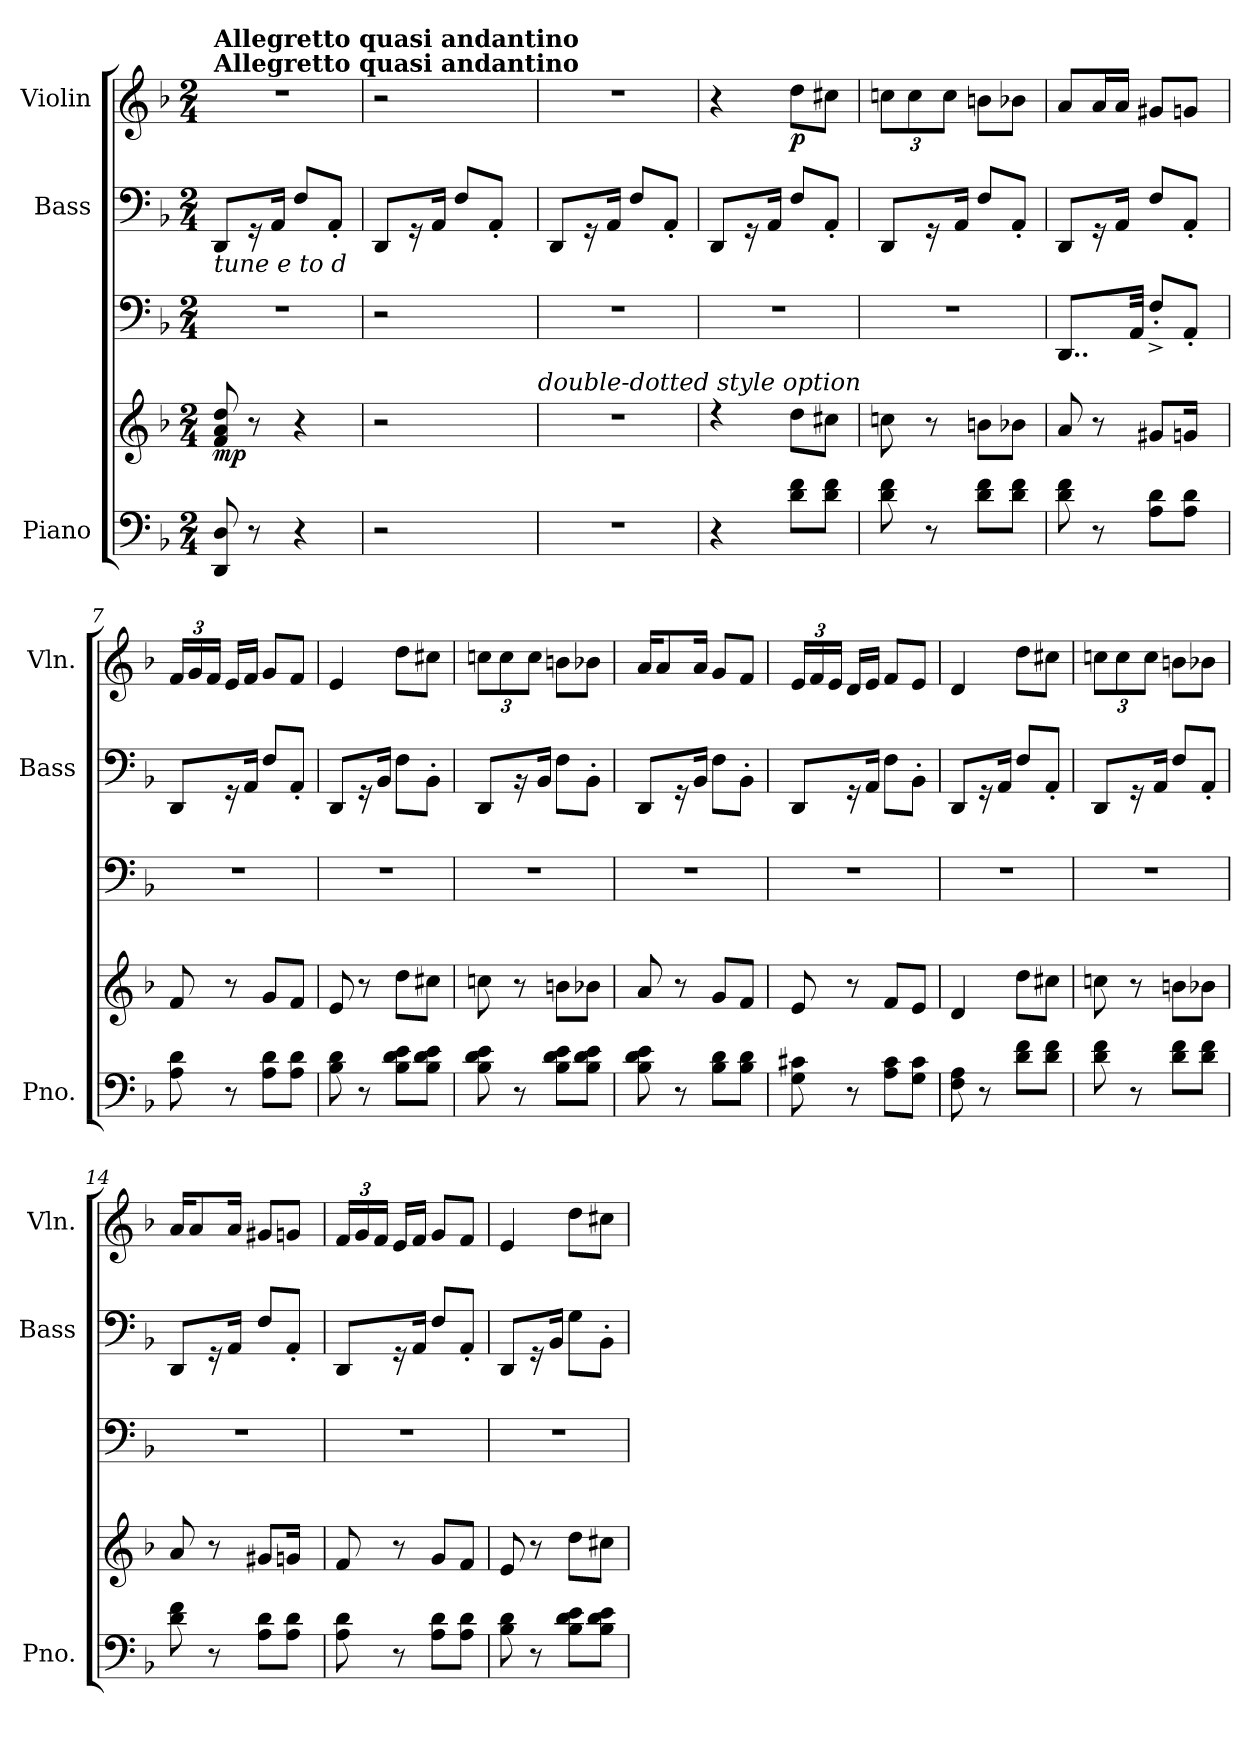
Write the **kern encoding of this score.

**kern	**kern	**dynam	**kern	**kern	**kern	**dynam
*part4	*part4	*part4	*part3	*part2	*part1	*part1
*staff5	*staff4	*staff4/5	*staff3	*staff2	*staff1	*staff1
*I"Piano	*	*	*	*I"Bass	*I"Violin	*
*I'Pno.	*	*	*	*I'Bass	*I'Vln.	*
*clefF4	*clefG2	*	*clefF4	*clefF4	*clefG2	*
*	*	*	*	*ITrd7c12	*	*
*k[b-]	*k[b-]	*	*k[b-]	*k[b-]	*k[b-]	*
*d:	*d:	*	*d:	*d:	*d:	*
*M2/4	*M2/4	*	*M2/4	*M2/4	*M2/4	*
*MM60	*MM60	*	*MM60	*MM60	*MM60	*
=1	=1	=1	=1	=1	=1	=1
!	!	!	!	!	!LO:TX:a:B:t=Allegretto quasi andantino	!
!	!	!	!	!	!LO:TX:a:B:t=Allegretto quasi andantino	!
!	!	!	!	!LO:TX:b:i:t=tune e to d	!	!
!	!	!LO:DY:b	!	!	!	!
8DD/ 8D/	8f/ 8a/ 8dd/	mp	2r	8DDD/L	2r	.
8r	8r	.	.	16r	.	.
.	.	.	.	16AAA/Jk	.	.
4r	4r	.	.	8FF/L	.	.
.	.	.	.	8AAA'</J	.	.
=2	=2	=2	=2	=2	=2	=2
2r	2r	.	2r	8DDD/L	2r	.
.	.	.	.	16r	.	.
.	.	.	.	16AAA/Jk	.	.
.	.	.	.	8FF/L	.	.
.	.	.	.	8AAA'</J	.	.
32ryy	32ryy	.	32ryy	32ryy	32ryy	.
!	!LO:TX:a:i:t=double-dotted style option	!	!	!	!	!
=3	=3	=3	=3	=3	=3	=3
2r	2r	.	2r	8DDD/L	2r	.
.	.	.	.	16r	.	.
.	.	.	.	16AAA/Jk	.	.
.	.	.	.	8FF/L	.	.
.	.	.	.	8AAA'</J	.	.
=4	=4	=4	=4	=4	=4	=4
4r	4rcc	.	2r	8DDD/L	4r	.
.	.	.	.	16r	.	.
.	.	.	.	16AAA/Jk	.	.
!	!	!	!	!	!	!LO:DY:b
8d\ 8f\L	8dd\L	.	.	8FF/L	8dd\L	p
8d\ 8f\J	8cc#X\J	.	.	8AAA'</J	8cc#X\J	.
=5	=5	=5	=5	=5	=5	=5
8d\ 8f\	8ccn\	.	2r	8DDD/L	12ccn\L	.
.	.	.	.	.	12cc\	.
8r	8r	.	.	16r	.	.
.	.	.	.	.	12cc\J	.
.	.	.	.	16AAA/Jk	.	.
8d\ 8f\L	8bn\L	.	.	8FF/L	8bn\L	.
8d\ 8f\J	8b-X\J	.	.	8AAA'</J	8b-X\J	.
=6	=6	=6	=6	=6	=6	=6
8d\ 8f\	8a/	.	8..DD/L	8DDD/L	8a/L	.
8r	8r	.	.	16r	16a/L	.
.	.	.	.	16AAA/Jk	16a/JJ	.
.	.	.	32AA/Jkk	.	.	.
8A\ 8d\L	8g#X/L	.	8F^<'</L	8FF/L	8g#X/L	.
8A\ 8d\J	16gn/Jk	.	8AA'</J	8AAA'</J	8gn/J	.
.	16ryy	.	.	.	.	.
!!LO:LB:g=z
=7	=7	=7	=7	=7	=7	=7
8A\ 8d\	8f/	.	2r	8DDD/L	24f/LL	.
.	.	.	.	.	24g/	.
.	.	.	.	.	24f/JJ	.
8r	8r	.	.	16r	16e/LL	.
.	.	.	.	16AAA/Jk	16f/JJ	.
8A\ 8d\L	8g/L	.	.	8FF/L	8g/L	.
8A\ 8d\J	8f/J	.	.	8AAA'</J	8f/J	.
=8	=8	=8	=8	=8	=8	=8
8B-\ 8d\	8e/	.	2r	8DDD/L	4e/	.
8r	8r	.	.	16r	.	.
.	.	.	.	16BBB-/Jk	.	.
8B-\ 8d\ 8e\L	8dd\L	.	.	8FF\L	8dd\L	.
8B-\ 8d\ 8e\J	8cc#X\J	.	.	8BBB-'>\J	8cc#X\J	.
=9	=9	=9	=9	=9	=9	=9
8B-\ 8d\ 8e\	8ccn\	.	2r	8DDD/L	12ccn\L	.
.	.	.	.	.	12cc\	.
8r	8r	.	.	16rBB	.	.
.	.	.	.	.	12cc\J	.
.	.	.	.	16BBB-/Jk	.	.
8B-\ 8d\ 8e\L	8bn\L	.	.	8FF\L	8bn\L	.
8B-\ 8d\ 8e\J	8b-X\J	.	.	8BBB-'>\J	8b-X\J	.
=10	=10	=10	=10	=10	=10	=10
8B-\ 8d\ 8e\	8a/	.	2r	8DDD/L	16a/KL	.
.	.	.	.	.	8a/	.
8r	8r	.	.	16r	.	.
.	.	.	.	16BBB-/Jk	16a/Jk	.
8B-\ 8d\L	8g/L	.	.	8FF\L	8g/L	.
8B-\ 8d\J	8f/J	.	.	8BBB-'>\J	8f/J	.
!!LO:LB:g=z
=11	=11	=11	=11	=11	=11	=11
8G\ 8c#X\	8e/	.	2r	8DDD/L	24e/LL	.
.	.	.	.	.	24f/	.
.	.	.	.	.	24e/JJ	.
8r	8r	.	.	16r	16d/LL	.
.	.	.	.	16AAA/Jk	16e/JJ	.
8A\ 8c#\L	8f/L	.	.	8FF\L	8f/L	.
8G\ 8c#\J	8e/J	.	.	8BBB-'>\J	8e/J	.
=12	=12	=12	=12	=12	=12	=12
8F\ 8A\	4d/	.	2r	8DDD/L	4d/	.
8r	.	.	.	16r	.	.
.	.	.	.	16AAA/Jk	.	.
8d\ 8f\L	8dd\L	.	.	8FF/L	8dd\L	.
8d\ 8f\J	8cc#X\J	.	.	8AAA'</J	8cc#X\J	.
=13	=13	=13	=13	=13	=13	=13
8d\ 8f\	8ccn\	.	2r	8DDD/L	12ccn\L	.
.	.	.	.	.	12cc\	.
8r	8r	.	.	16r	.	.
.	.	.	.	.	12cc\J	.
.	.	.	.	16AAA/Jk	.	.
8d\ 8f\L	8bn\L	.	.	8FF/L	8bn\L	.
8d\ 8f\J	8b-X\J	.	.	8AAA'</J	8b-X\J	.
=14	=14	=14	=14	=14	=14	=14
8d\ 8f\	8a/	.	2r	8DDD/L	16a/KL	.
.	.	.	.	.	8a/	.
8r	8r	.	.	16r	.	.
.	.	.	.	16AAA/Jk	16a/Jk	.
8A\ 8d\L	8g#X/L	.	.	8FF/L	8g#X/L	.
8A\ 8d\J	16gn/Jk	.	.	8AAA'</J	8gn/J	.
.	16ryy	.	.	.	.	.
!!LO:PB:g=z
=15	=15	=15	=15	=15	=15	=15
8A\ 8d\	8f/	.	2r	8DDD/L	24f/LL	.
.	.	.	.	.	24g/	.
.	.	.	.	.	24f/JJ	.
8r	8r	.	.	16r	16e/LL	.
.	.	.	.	16AAA/Jk	16f/JJ	.
8A\ 8d\L	8g/L	.	.	8FF/L	8g/L	.
8A\ 8d\J	8f/J	.	.	8AAA'</J	8f/J	.
=16	=16	=16	=16	=16	=16	=16
8B-\ 8d\	8e/	.	2r	8DDD/L	4e/	.
8r	8r	.	.	16r	.	.
.	.	.	.	16BBB-/Jk	.	.
8B-\ 8d\ 8e\L	8dd\L	.	.	8GG\L	8dd\L	.
8B-\ 8d\ 8e\J	8cc#X\J	.	.	8BBB-'>\J	8cc#X\J	.
=	=	=	=	=	=	=
*-	*-	*-	*-	*-	*-	*-
